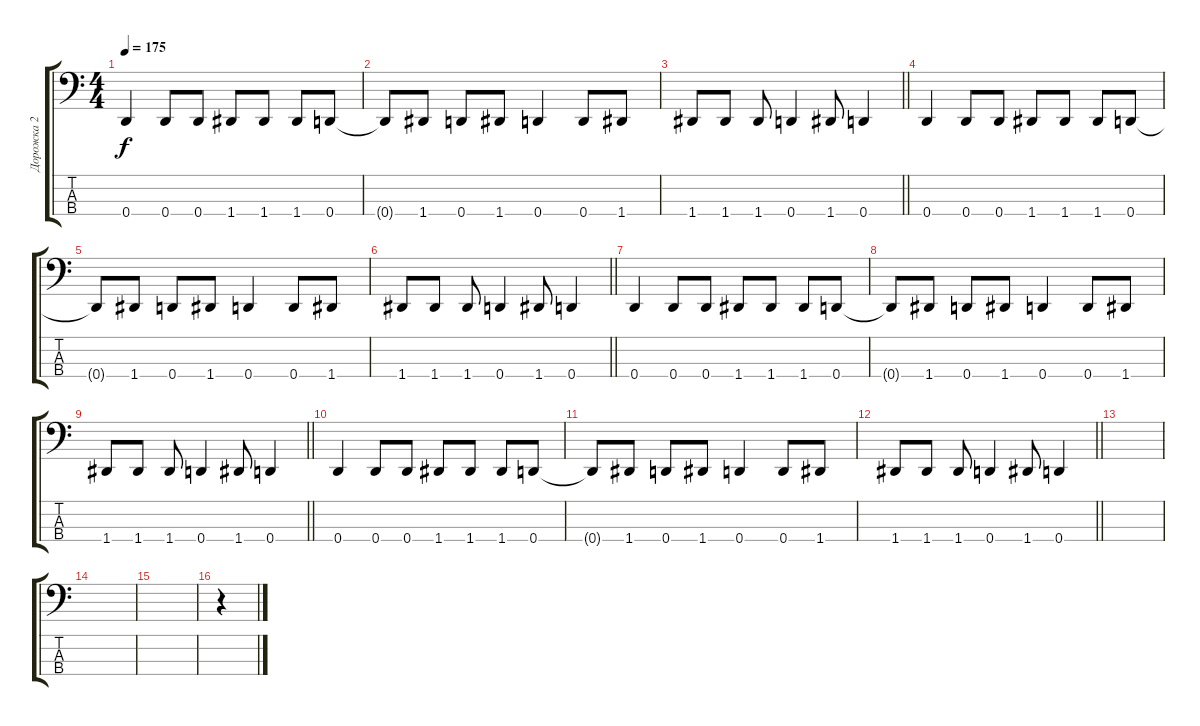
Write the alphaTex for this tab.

\track ("Дорожка 2" "Дорожка 2") {instrument slapbass1}
\staff {score tabs}
\tuning (G2 D2 A1 D1) {hide}
\ts (4 4)
\section ("" " ")
\tempo 175
\clef f4
\ks c
0.4.4{dy f instrument electricbasspick} 0.4.8 0.4.8 1.4.8 1.4.8 1.4.8 0.4.8 |
0.4{t}.8 1.4.8 0.4.8 1.4.8 0.4.4 0.4.8 1.4.8 |
\barLineRight lightlight
1.4.8 1.4.8 1.4.8 0.4.4 1.4.8 0.4.4 |
0.4.4{instrument electricbasspick} 0.4.8 0.4.8 1.4.8 1.4.8 1.4.8 0.4.8 |
0.4{t}.8 1.4.8 0.4.8 1.4.8 0.4.4 0.4.8 1.4.8 |
\barLineRight lightlight
1.4.8 1.4.8 1.4.8 0.4.4 1.4.8 0.4.4 |
0.4.4{instrument electricbasspick} 0.4.8 0.4.8 1.4.8 1.4.8 1.4.8 0.4.8 |
0.4{t}.8 1.4.8 0.4.8 1.4.8 0.4.4 0.4.8 1.4.8 |
\barLineRight lightlight
1.4.8 1.4.8 1.4.8 0.4.4 1.4.8 0.4.4 |
0.4.4{instrument electricbasspick} 0.4.8 0.4.8 1.4.8 1.4.8 1.4.8 0.4.8 |
0.4{t}.8 1.4.8 0.4.8 1.4.8 0.4.4 0.4.8 1.4.8 |
\barLineRight lightlight
1.4.8 1.4.8 1.4.8 0.4.4 1.4.8 0.4.4 |
\section ("" " ")
|
|
|
r.4
